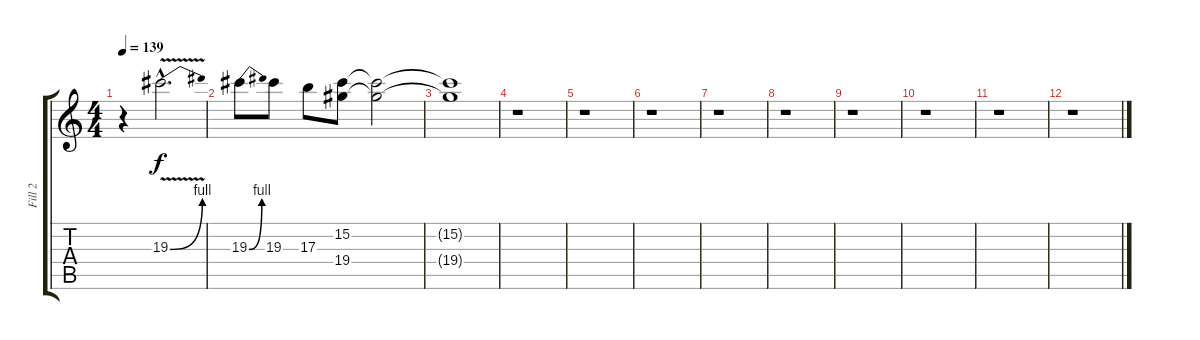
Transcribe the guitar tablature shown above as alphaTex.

\track ("Fill 2" "Fill 2") {instrument overdrivenguitar}
\staff {score tabs}
\tuning (Eb4 Bb3 Gb3 Db3 Ab2 Eb2) {hide}
\ts (4 4)
\tempo 139
\clef g2
\ks c
r.4{dy f} 19.3{be (bend 0 0 60 4) v hac}.2{d} |
19.3{be (bend 0 0 60 4)}.8 19.3.8 17.3.8 (15.2 19.4).8 (15.2{t} 19.4{t}).2 |
(15.2{t} 19.4{t}).1 |
r.1 |
r.1 |
r.1 |
r.1 |
r.1 |
r.1 |
r.1 |
r.1 |
r.1
